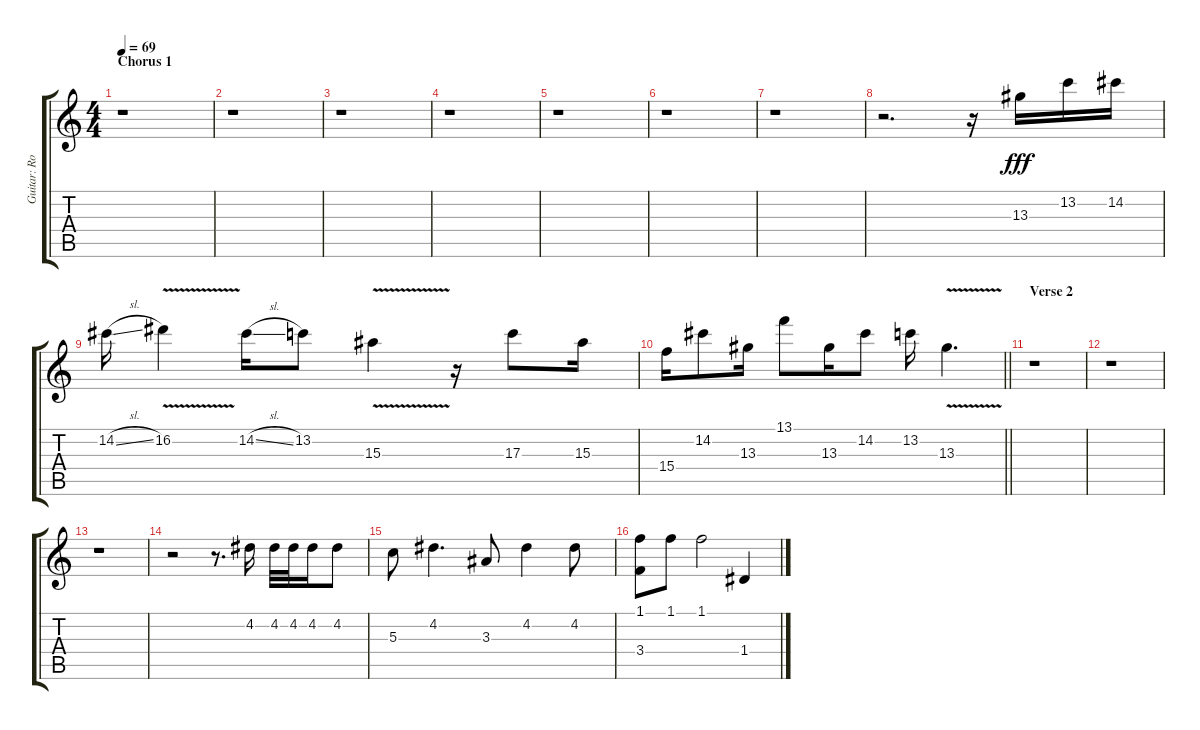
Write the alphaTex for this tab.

\track ("Guitar: Ronnie Mancuso" "Guitar: Ro") {instrument electricguitarjazz}
\staff {score tabs}
\tuning (E4 B3 G3 D3 A2 E2) {hide}
\ts (4 4)
\section ("" "Chorus 1")
\tempo 69
\clef g2
\ks c
r.1{dy fff} |
r.1 |
r.1 |
r.1 |
r.1 |
r.1 |
r.1 |
r.2{d instrument electricguitarjazz} r.16 13.3.16 13.2.16 14.2.16 |
14.2{sl}.16 16.2{v}.4 14.2{sl}.16 13.2.8 15.3{v}.4 r.16 17.3.8 15.3.16 |
\barLineRight lightlight
15.4.16 14.2.8 13.3.16 13.1.8 13.3.16 14.2.8 13.2.16 13.3{v}.4{d} |
\section ("" "Verse 2")
r.1 |
r.1 |
r.1 |
r.2 r.8{d} 4.2.16 4.2.32 4.2.32 4.2.16 4.2.8 |
5.3.8 4.2.4{d} 3.3.8 4.2.4 4.2.8 |
(1.1 3.4).8 1.1.8 1.1.2 1.4.4
